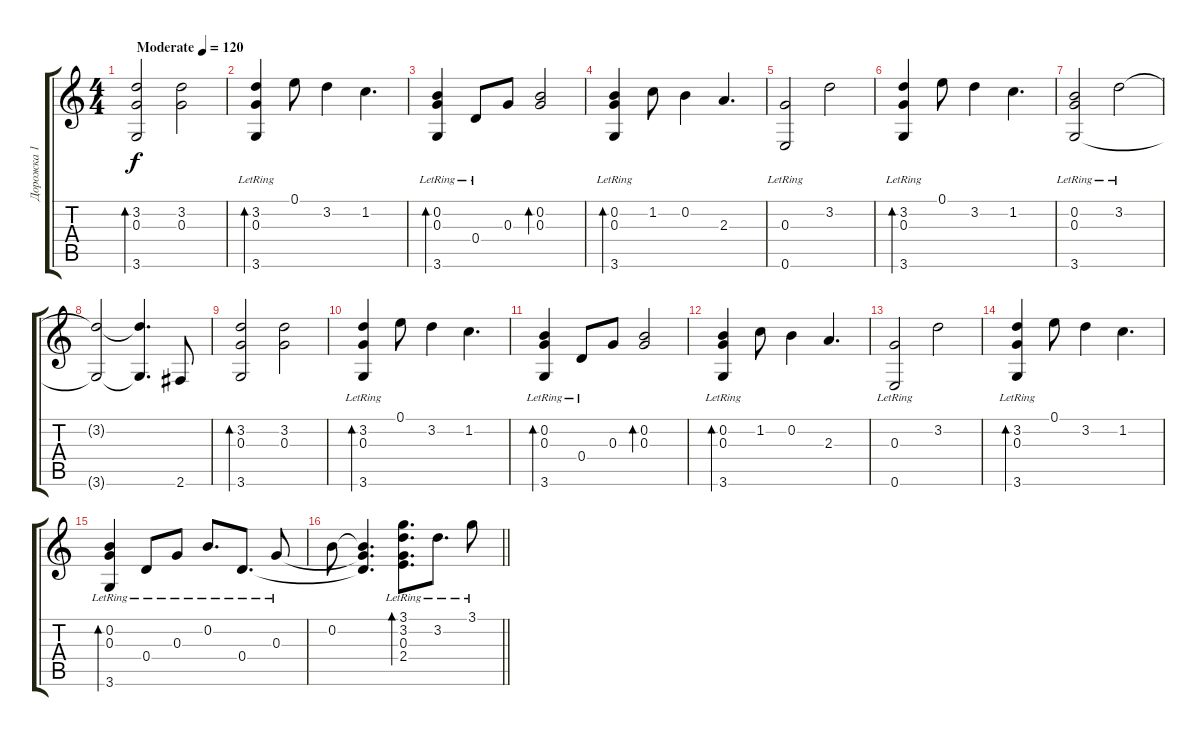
\track ("Дорожка 1" "Дорожка 1") {instrument acousticguitarsteel}
\staff {score tabs}
\tuning (E4 B3 G3 D3 A2 E2) {hide}
\ts (4 4)
\tempo (120 "Moderate")
\clef g2
\ks c
(3.2 0.3 3.6).2{bd 60 dy f instrument acousticguitarsteel} (3.2 0.3).2 |
(3.2 0.3{lr} 3.6{lr}).4{bd 60} 0.1.8 3.2.4 1.2.4{d} |
(0.2{lr} 0.3 3.6).4{bd 60} 0.4{lr}.8 0.3.8 (0.2 0.3).2{bd 60} |
(0.2 0.3{lr} 3.6).4{bd 60} 1.2.8 0.2.4 2.3.4{d} |
(0.3 0.6{lr}).2 3.2.2 |
(3.2 0.3{lr} 3.6{lr}).4{bd 60} 0.1.8 3.2.4 1.2.4{d} |
(0.2{lr} 0.3{lr} 3.6{lr}).2 3.2{lr}.2 |
(3.2{t} 3.6{t}).2 (3.2{t} 3.6{t}).4{d} 2.6.8 |
(3.2 0.3 3.6).2{bd 60} (3.2 0.3).2 |
(3.2 0.3{lr} 3.6{lr}).4{bd 60} 0.1.8 3.2.4 1.2.4{d} |
(0.2{lr} 0.3 3.6).4{bd 60} 0.4{lr}.8 0.3.8 (0.2 0.3).2{bd 60} |
(0.2 0.3{lr} 3.6).4{bd 60} 1.2.8 0.2.4 2.3.4{d} |
(0.3 0.6{lr}).2 3.2.2 |
(3.2 0.3{lr} 3.6{lr}).4{bd 60} 0.1.8 3.2.4 1.2.4{d} |
(0.2{lr} 0.3{lr} 3.6{lr}).4{bd 60} 0.4{lr}.8 0.3{lr}.8 0.2{lr}.8{d} 0.4{lr}.8{d} 0.3{lr}.8 |
\barLineRight lightlight
0.2.8 (0.2{t} 0.3{t} 0.4{t}).4{d} (3.1{lr} 3.2{lr} 0.3{lr} 2.4{lr}).8{d bd 60} 3.2{lr}.8{d} 3.1{ss lr}.8
